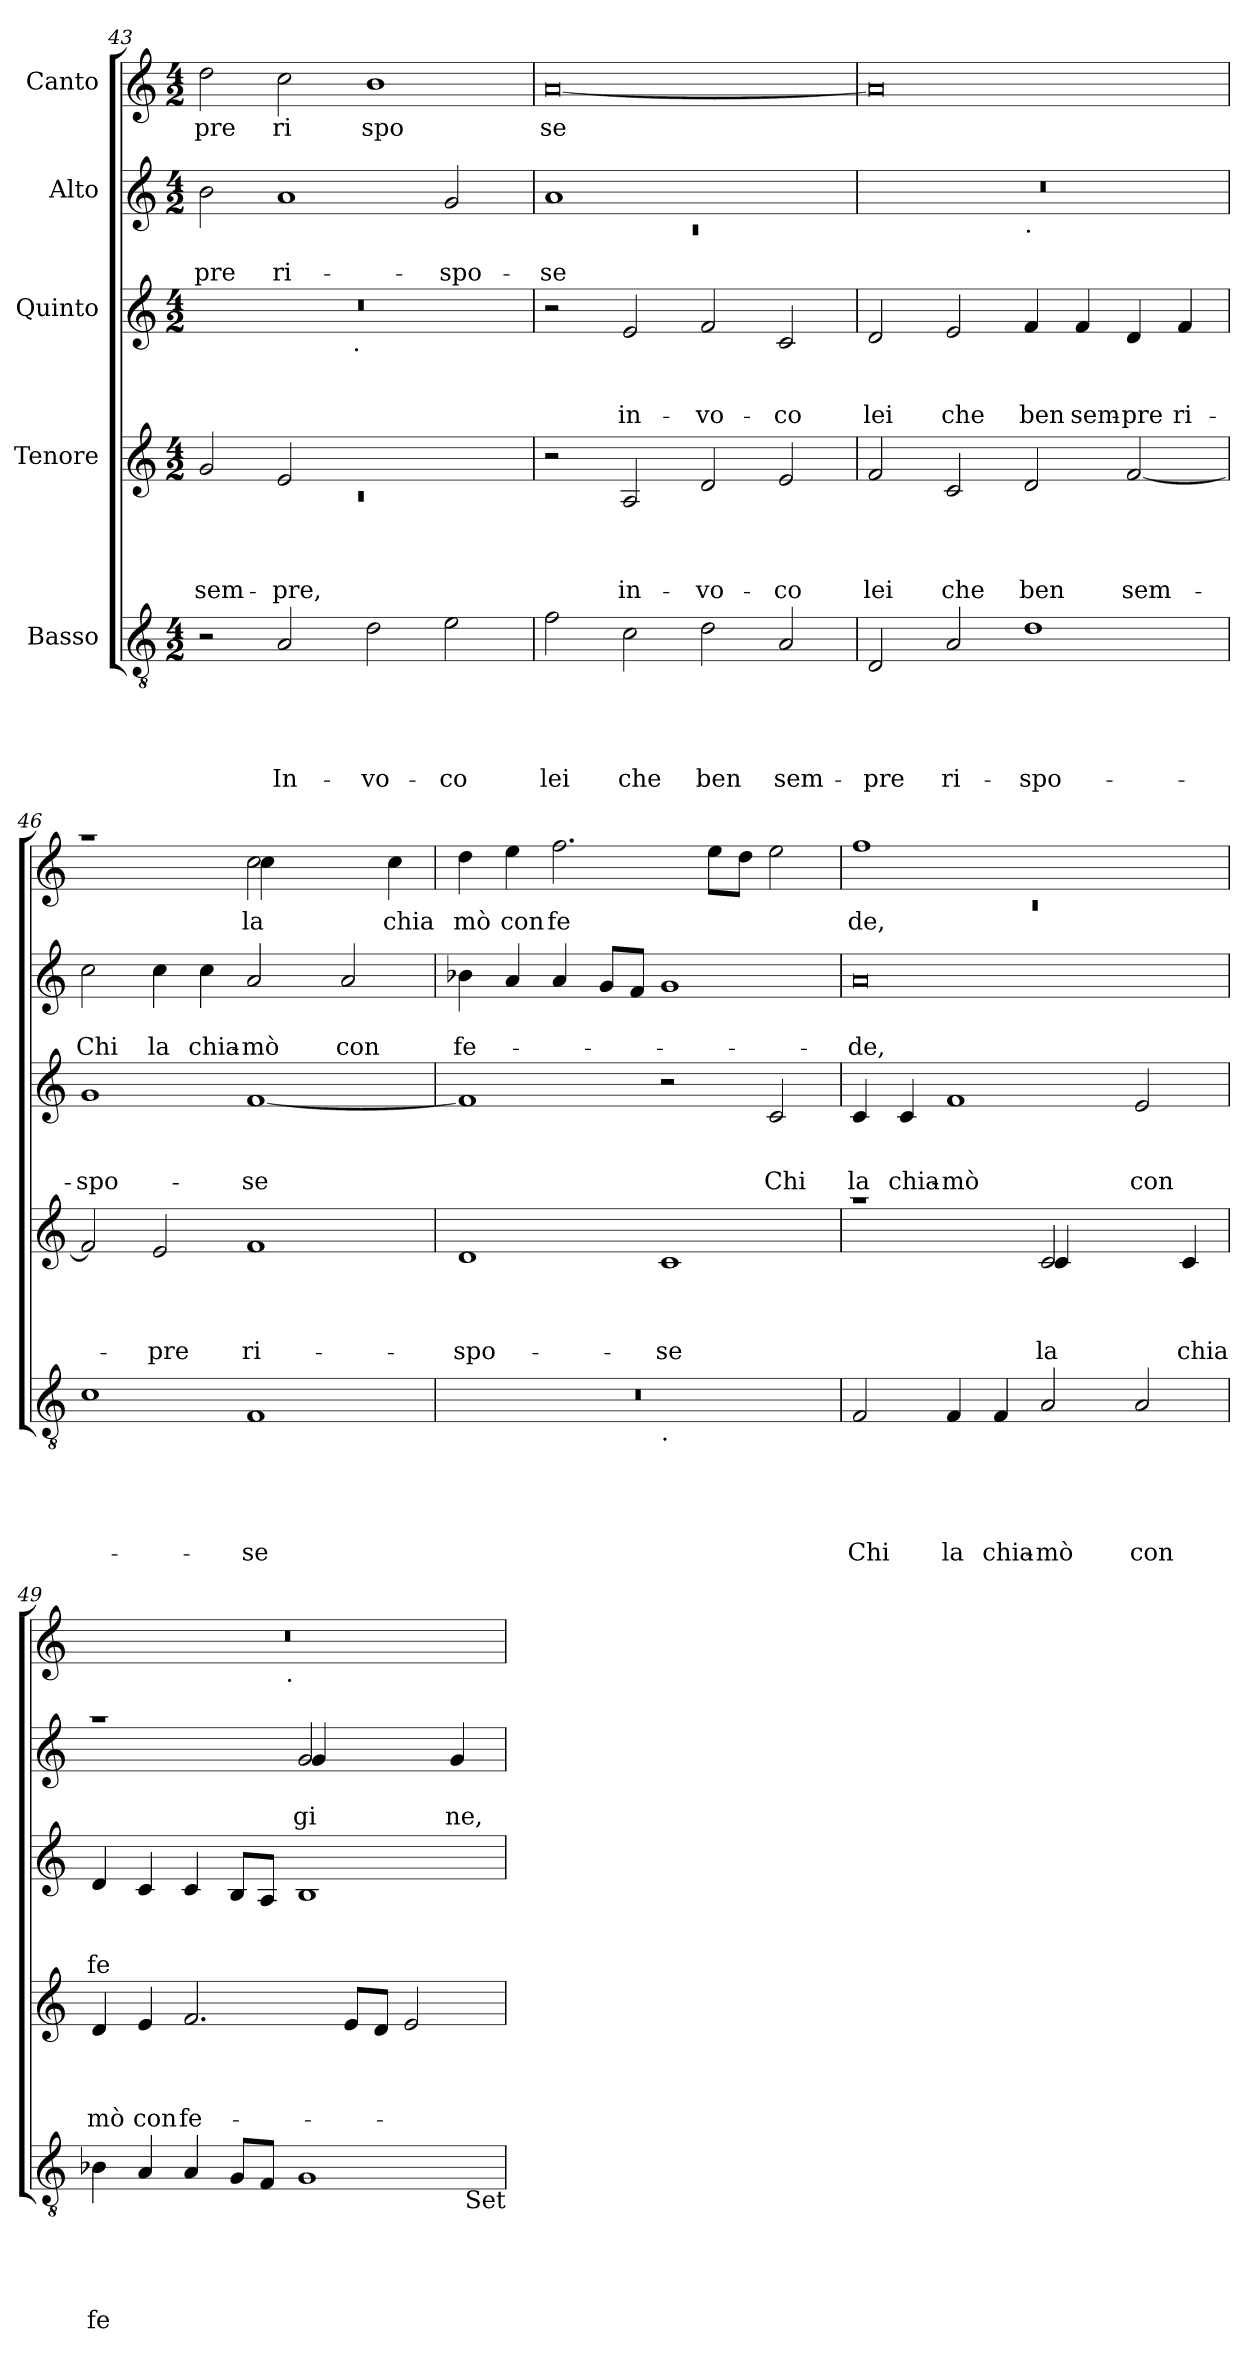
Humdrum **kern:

**kern	**text	**text	**text	**text	**text	**kern	**text	**text	**text	**text	**kern	**text	**text	**text	**kern	**text	**text	**kern	**text
*part5	*part5	*part5	*part5	*part5	*part5	*part4	*part4	*part4	*part4	*part4	*part3	*part3	*part3	*part3	*part2	*part2	*part2	*part1	*part1
*staff5	*staff5	*staff5	*staff5	*staff5	*staff5	*staff4	*staff4	*staff4	*staff4	*staff4	*staff3	*staff3	*staff3	*staff3	*staff2	*staff2	*staff2	*staff1	*staff1
*I"Basso	*	*	*	*	*	*I"Tenore	*	*	*	*	*I"Quinto	*	*	*	*I"Alto	*	*	*I"Canto	*
!!LO:LB:g=z
*clefGv2	*	*	*	*	*	*clefG2	*	*	*	*	*clefG2	*	*	*	*clefG2	*	*	*clefG2	*
*k[]	*	*	*	*	*	*k[]	*	*	*	*	*k[]	*	*	*	*k[]	*	*	*k[]	*
*C:	*	*	*	*	*	*C:	*	*	*	*	*C:	*	*	*	*C:	*	*	*C:	*
*M4/2	*	*	*	*	*	*M4/2	*	*	*	*	*M4/2	*	*	*	*M4/2	*	*	*M4/2	*
=43	=43	=43	=43	=43	=43	=43	=43	=43	=43	=43	=43	=43	=43	=43	=43	=43	=43	=43	=43
*	*	*	*	*	*	*^	*	*	*	*	*	*	*	*	*	*	*	*	*
!	!	!	!	!	!	!	!LO:N:vis=1	!	!	!	!LO:LY:b	!	!	!	!	!	!	!LO:LY:b	!	!LO:LY:b
*	*	*	*	*	*	*	*	*	*	*	*	*^	*	*	*	*	*	*	*	*
2r	.	.	.	.	.	2g/	0rc	.	.	.	sem-	0r	2ryy	.	.	.	2b\	.	-pre	2dd\	pre
!	!	!	!	!	!LO:LY:b	!	!	!	!	!	!LO:LY:b	!	!	!	!	!	!	!	!LO:LY:b	!	!LO:LY:b
2A/	.	.	.	.	In-	2e/	.	.	.	.	-pre,	.	4...ryy	.	.	.	1a	.	ri-	2cc\	ri
!	!	!	!	!	!	!	!	!	!	!	!	!	!LO:TX:b:t=.	!	!	!	!	!	!	!	!
.	.	.	.	.	.	.	.	.	.	.	.	.	1ryy	.	.	.	.	.	.	.	.
!	!	!	!	!	!LO:LY:b	!	!	!	!	!	!	!	!	!	!	!	!	!	!	!	!LO:LY:b
2d\	.	.	.	.	-vo-	1ryy	.	.	.	.	.	.	.	.	.	.	.	.	.	1b	spo
!	!	!	!	!	!LO:LY:b	!	!	!	!	!	!	!	!	!	!	!	!	!	!LO:LY:b	!	!
2e\	.	.	.	.	-co	.	.	.	.	.	.	.	.	.	.	.	2g/	.	-spo-	.	.
.	.	.	.	.	.	.	.	.	.	.	.	.	32ryy	.	.	.	.	.	.	.	.
=44	=44	=44	=44	=44	=44	=44	=44	=44	=44	=44	=44	=44	=44	=44	=44	=44	=44	=44	=44	=44	=44
*	*	*	*	*	*	*	*	*	*	*	*	*	*	*	*	*	*^	*	*	*	*
!	!	!	!	!	!LO:LY:b	!	!	!	!	!	!	!	!	!	!	!	!	!LO:N:vis=1	!	!LO:LY:b	!	!LO:LY:b
*	*	*	*	*	*	*v	*v	*	*	*	*	*	*	*	*	*	*	*	*	*	*	*
*	*	*	*	*	*	*	*	*	*	*	*v	*v	*	*	*	*	*	*	*	*	*
2f\	.	.	.	.	lei	2r	.	.	.	.	2r	.	.	.	1a	0rc	.	-se	[<0a	se
!	!	!	!	!	!LO:LY:b	!	!	!	!	!LO:LY:b	!	!	!	!LO:LY:b	!	!	!	!	!	!
2c\	.	.	.	.	che	2A/	.	.	.	in-	2e/	.	.	in-	.	.	.	.	.	.
!	!	!	!	!	!LO:LY:b	!	!	!	!	!LO:LY:b	!	!	!	!LO:LY:b	!	!	!	!	!	!
2d\	.	.	.	.	ben	2d/	.	.	.	-vo-	2f/	.	.	-vo-	1ryy	.	.	.	.	.
!	!	!	!	!	!LO:LY:b	!	!	!	!	!LO:LY:b	!	!	!	!LO:LY:b	!	!	!	!	!	!
2A/	.	.	.	.	sem-	2e/	.	.	.	-co	2c/	.	.	-co	.	.	.	.	.	.
=45	=45	=45	=45	=45	=45	=45	=45	=45	=45	=45	=45	=45	=45	=45	=45	=45	=45	=45	=45	=45
!	!	!	!	!	!LO:LY:b	!	!	!	!	!LO:LY:b	!	!	!	!LO:LY:b	!	!	!	!	!	!
2D/	.	.	.	.	-pre	2f/	.	.	.	lei	2d/	.	.	lei	0r	1ryy	.	.	0a]	.
!	!	!	!	!	!LO:LY:b	!	!	!	!	!LO:LY:b	!	!	!	!LO:LY:b	!	!	!	!	!	!
2A/	.	.	.	.	ri-	2c/	.	.	.	che	2e/	.	.	che	.	.	.	.	.	.
!	!	!	!	!	!	!	!	!	!	!	!	!	!	!	!	!LO:TX:b:t=.	!	!	!	!
!	!	!	!	!	!LO:LY:b	!	!	!	!	!LO:LY:b	!	!	!	!LO:LY:b	!	!	!	!	!	!
1d	.	.	.	.	-spo-	2d/	.	.	.	ben	4f/	.	.	ben	.	1ryy	.	.	.	.
!	!	!	!	!	!	!	!	!	!	!	!	!	!	!LO:LY:b	!	!	!	!	!	!
.	.	.	.	.	.	.	.	.	.	.	4f/	.	.	sem-	.	.	.	.	.	.
!	!	!	!	!	!	!	!	!	!	!LO:LY:b	!	!	!	!LO:LY:b	!	!	!	!	!	!
.	.	.	.	.	.	[<2f/	.	.	.	sem-	4d/	.	.	-pre	.	.	.	.	.	.
!	!	!	!	!	!	!	!	!	!	!	!	!	!	!LO:LY:b	!	!	!	!	!	!
.	.	.	.	.	.	.	.	.	.	.	4f/	.	.	ri-	.	.	.	.	.	.
=46	=46	=46	=46	=46	=46	=46	=46	=46	=46	=46	=46	=46	=46	=46	=46	=46	=46	=46	=46	=46
!	!	!	!	!	!	!	!	!	!	!	!	!	!	!LO:LY:b	!	!	!	!LO:LY:b	!	!
*	*	*	*	*	*	*	*	*	*	*	*	*	*	*	*v	*v	*	*	*^	*
1c	.	.	.	.	.	2f/]	.	.	.	.	1g	.	.	-spo-	2cc\	.	Chi	1raa	1ryy	.
!	!	!	!	!	!	!	!	!	!	!LO:LY:b	!	!	!	!	!	!	!LO:LY:b	!	!	!
.	.	.	.	.	.	2e/	.	.	.	-pre	.	.	.	.	4cc\	.	la	.	.	.
!	!	!	!	!	!	!	!	!	!	!	!	!	!	!	!	!	!LO:LY:b	!	!	!
.	.	.	.	.	.	.	.	.	.	.	.	.	.	.	4cc\	.	chia-	.	.	.
!	!	!	!	!	!LO:LY:b	!	!	!	!	!LO:LY:b	!	!	!	!LO:LY:b	!	!	!LO:LY:b	!	!	!LO:LY:b
!	!	!	!	!	!	!	!	!	!	!	!	!	!	!	!	!	!	!	!	!LO:LY:b
1F	.	.	.	.	-se	1f	.	.	.	ri-	[<1f	.	.	-se	2a/	.	-mò	2cc\	4cc\	la
.	.	.	.	.	.	.	.	.	.	.	.	.	.	.	.	.	.	.	2ryy	.
!	!	!	!	!	!	!	!	!	!	!	!	!	!	!	!	!	!LO:LY:b	!	!	!
.	.	.	.	.	.	.	.	.	.	.	.	.	.	.	2a/	.	con	2ryy	.	.
!	!	!	!	!	!	!	!	!	!	!	!	!	!	!	!	!	!	!	!	!LO:LY:b
.	.	.	.	.	.	.	.	.	.	.	.	.	.	.	.	.	.	.	4cc\	chia
=47	=47	=47	=47	=47	=47	=47	=47	=47	=47	=47	=47	=47	=47	=47	=47	=47	=47	=47	=47	=47
!	!	!	!	!	!	!	!	!	!	!LO:LY:b	!	!	!	!	!	!	!LO:LY:b	!	!	!LO:LY:b
*^	*	*	*	*	*	*	*	*	*	*	*	*	*	*	*	*	*	*v	*v	*
0r	1ryy	.	.	.	.	.	1d	.	.	.	-spo-	1f]	.	.	.	4b-X\	.	fe-	4dd\	mò
!	!	!	!	!	!	!	!	!	!	!	!	!	!	!	!	!	!	!	!	!LO:LY:b
.	.	.	.	.	.	.	.	.	.	.	.	.	.	.	.	4a/	.	.	4ee\	con
!	!	!	!	!	!	!	!	!	!	!	!	!	!	!	!	!	!	!	!	!LO:LY:b
.	.	.	.	.	.	.	.	.	.	.	.	.	.	.	.	4a/	.	.	2.ff\	fe
.	.	.	.	.	.	.	.	.	.	.	.	.	.	.	.	8g/L	.	.	.	.
.	.	.	.	.	.	.	.	.	.	.	.	.	.	.	.	8f/J	.	.	.	.
!	!LO:TX:b:t=.	!	!	!	!	!	!	!	!	!	!	!	!	!	!	!	!	!	!	!
!	!	!	!	!	!	!	!	!	!	!	!LO:LY:b	!	!	!	!	!	!	!	!	!
.	1ryy	.	.	.	.	.	1c	.	.	.	-se	2r	.	.	.	1g	.	.	.	.
.	.	.	.	.	.	.	.	.	.	.	.	.	.	.	.	.	.	.	8ee\L	.
.	.	.	.	.	.	.	.	.	.	.	.	.	.	.	.	.	.	.	8dd\J	.
!	!	!	!	!	!	!	!	!	!	!	!	!	!	!	!LO:LY:b	!	!	!	!	!
.	.	.	.	.	.	.	.	.	.	.	.	2c/	.	.	Chi	.	.	.	2ee\	.
=48	=48	=48	=48	=48	=48	=48	=48	=48	=48	=48	=48	=48	=48	=48	=48	=48	=48	=48	=48	=48
*	*	*	*	*	*	*	*	*	*	*	*	*	*	*	*	*	*	*	*^	*
!	!	!	!	!	!	!LO:LY:b	!	!	!	!	!	!	!	!	!LO:LY:b	!	!	!LO:LY:b	!	!LO:N:vis=1	!LO:LY:b
*v	*v	*	*	*	*	*	*^	*	*	*	*	*	*	*	*	*	*	*	*	*	*
2F/	.	.	.	.	Chi	1raa	1ryy	.	.	.	.	4c/	.	.	la	0a	.	-de,	1ff	0rc	de,
!	!	!	!	!	!	!	!	!	!	!	!	!	!	!	!LO:LY:b	!	!	!	!	!	!
.	.	.	.	.	.	.	.	.	.	.	.	4c/	.	.	chia-	.	.	.	.	.	.
!	!	!	!	!	!LO:LY:b	!	!	!	!	!	!	!	!	!	!LO:LY:b	!	!	!	!	!	!
4F/	.	.	.	.	la	.	.	.	.	.	.	1f	.	.	-mò	.	.	.	.	.	.
!	!	!	!	!	!LO:LY:b	!	!	!	!	!	!	!	!	!	!	!	!	!	!	!	!
4F/	.	.	.	.	chia-	.	.	.	.	.	.	.	.	.	.	.	.	.	.	.	.
!	!	!	!	!	!LO:LY:b	!	!	!	!	!	!LO:LY:b	!	!	!	!	!	!	!	!	!	!
!	!	!	!	!	!	!	!	!	!	!	!LO:LY:b	!	!	!	!	!	!	!	!	!	!
2A/	.	.	.	.	-mò	2c/	4c/	.	.	.	la	.	.	.	.	.	.	.	1ryy	.	.
.	.	.	.	.	.	.	2ryy	.	.	.	.	.	.	.	.	.	.	.	.	.	.
!	!	!	!	!	!LO:LY:b	!	!	!	!	!	!	!	!	!	!LO:LY:b	!	!	!	!	!	!
2A/	.	.	.	.	con	2ryy	.	.	.	.	.	2e/	.	.	con	.	.	.	.	.	.
!	!	!	!	!	!	!	!	!	!	!	!LO:LY:b	!	!	!	!	!	!	!	!	!	!
.	.	.	.	.	.	.	4c/	.	.	.	chia-	.	.	.	.	.	.	.	.	.	.
!!LO:PB:g=z	!!
=49	=49	=49	=49	=49	=49	=49	=49	=49	=49	=49	=49	=49	=49	=49	=49	=49	=49	=49	=49	=49	=49
!	!	!	!	!	!LO:LY:b	!	!	!	!	!	!LO:LY:b	!	!	!	!LO:LY:b	!	!	!	!	!	!
*	*	*	*	*	*	*v	*v	*	*	*	*	*	*	*	*	*^	*	*	*	*	*
4B-\	.	.	.	.	fe	4d/	.	.	.	-mò	4d/	.	.	fe	1raa	1ryy	.	.	0r	2ryy	.
!	!	!	!	!	!	!	!	!	!	!LO:LY:b	!	!	!	!	!	!	!	!	!	!	!
4A/	.	.	.	.	.	4e/	.	.	.	con	4c/	.	.	.	.	.	.	.	.	.	.
!	!	!	!	!	!	!	!	!	!	!LO:LY:b	!	!	!	!	!	!	!	!	!	!	!
4A/	.	.	.	.	.	2.f/	.	.	.	fe-	4c/	.	.	.	.	.	.	.	.	4...ryy	.
8G/L	.	.	.	.	.	.	.	.	.	.	8B/L	.	.	.	.	.	.	.	.	.	.
8F/J	.	.	.	.	.	.	.	.	.	.	8A/J	.	.	.	.	.	.	.	.	.	.
!	!	!	!	!	!	!	!	!	!	!	!	!	!	!	!	!	!	!	!	!LO:TX:b:t=.	!
.	.	.	.	.	.	.	.	.	.	.	.	.	.	.	.	.	.	.	.	1ryy	.
!	!	!	!	!	!	!	!	!	!	!	!	!	!	!	!	!	!	!LO:LY:b	!	!	!
!	!	!	!	!	!	!	!	!	!	!	!	!	!	!	!	!	!	!LO:LY:b	!	!	!
1G	.	.	.	.	.	.	.	.	.	.	1B	.	.	.	2g/	4g/	.	gi	.	.	.
.	.	.	.	.	.	8e/L	.	.	.	.	.	.	.	.	.	2ryy	.	.	.	.	.
.	.	.	.	.	.	8d/J	.	.	.	.	.	.	.	.	.	.	.	.	.	.	.
.	.	.	.	.	.	2e/	.	.	.	.	.	.	.	.	2ryy	.	.	.	.	.	.
!	!	!	!	!	!	!	!	!	!	!	!	!	!	!	!	!	!	!LO:LY:b	!	!	!
.	.	.	.	.	.	.	.	.	.	.	.	.	.	.	.	4g/	.	ne,	.	.	.
.	.	.	.	.	.	.	.	.	.	.	.	.	.	.	.	.	.	.	.	32ryy	.
!LO:TX:b:t=Set	!	!	!	!	!	!	!	!	!	!	!	!	!	!	!	!	!	!	!	!	!
*	*	*	*	*	*	*	*	*	*	*	*	*	*	*	*v	*v	*	*	*	*	*
*	*	*	*	*	*	*	*	*	*	*	*	*	*	*	*	*	*	*v	*v	*
=	=	=	=	=	=	=	=	=	=	=	=	=	=	=	=	=	=	=	=
*-	*-	*-	*-	*-	*-	*-	*-	*-	*-	*-	*-	*-	*-	*-	*-	*-	*-	*-	*-
